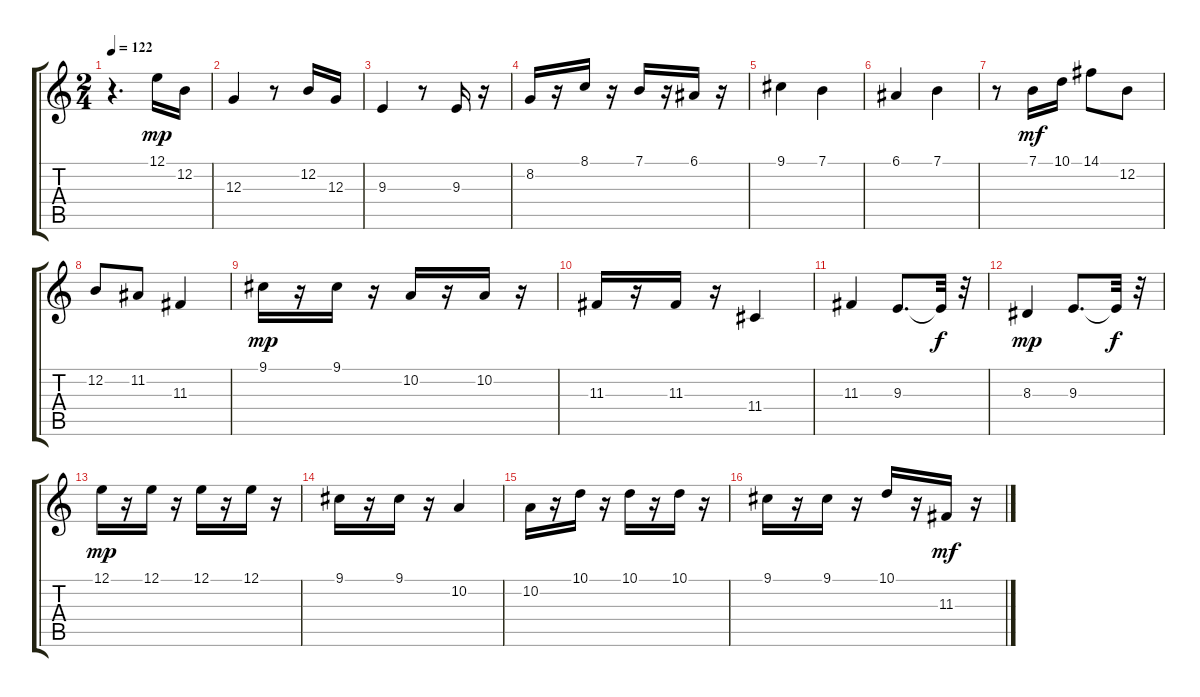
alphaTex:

\track "" {instrument stringensemble1}
\staff {score tabs}
\tuning (E4 B3 G3 D3 A2 E2) {hide}
\ts (2 4)
\tempo 122
\clef g2
\ks c
r.4{d dy mp} 12.1.16 12.2.16 |
12.3.4 r.8 12.2.16 12.3.16 |
9.3.4 r.8 9.3.16 r.16 |
8.2.16 r.16 8.1.16 r.16 7.1.16 r.16 6.1.16 r.16 |
9.1.4 7.1.4 |
6.1.4 7.1.4 |
r.8 7.1.16{dy mf} 10.1.16 14.1.8 12.2.8 |
12.2.8 11.2.8 11.3.4 |
9.1.16{dy mp} r.16 9.1.16 r.16 10.2.16 r.16 10.2.16 r.16 |
11.3.16 r.16 11.3.16 r.16 11.4.4 |
11.3.4 9.3.8{d} 9.3{t}.32{dy f} r.32 |
8.3.4{dy mp} 9.3.8{d} 9.3{t}.32{dy f} r.32 |
12.1.16{dy mp} r.16 12.1.16 r.16 12.1.16 r.16 12.1.16 r.16 |
9.1.16 r.16 9.1.16 r.16 10.2.4 |
10.2.16 r.16 10.1.16 r.16 10.1.16 r.16 10.1.16 r.16 |
9.1.16 r.16 9.1.16 r.16 10.1.16 r.16 11.3.16{dy mf} r.16
